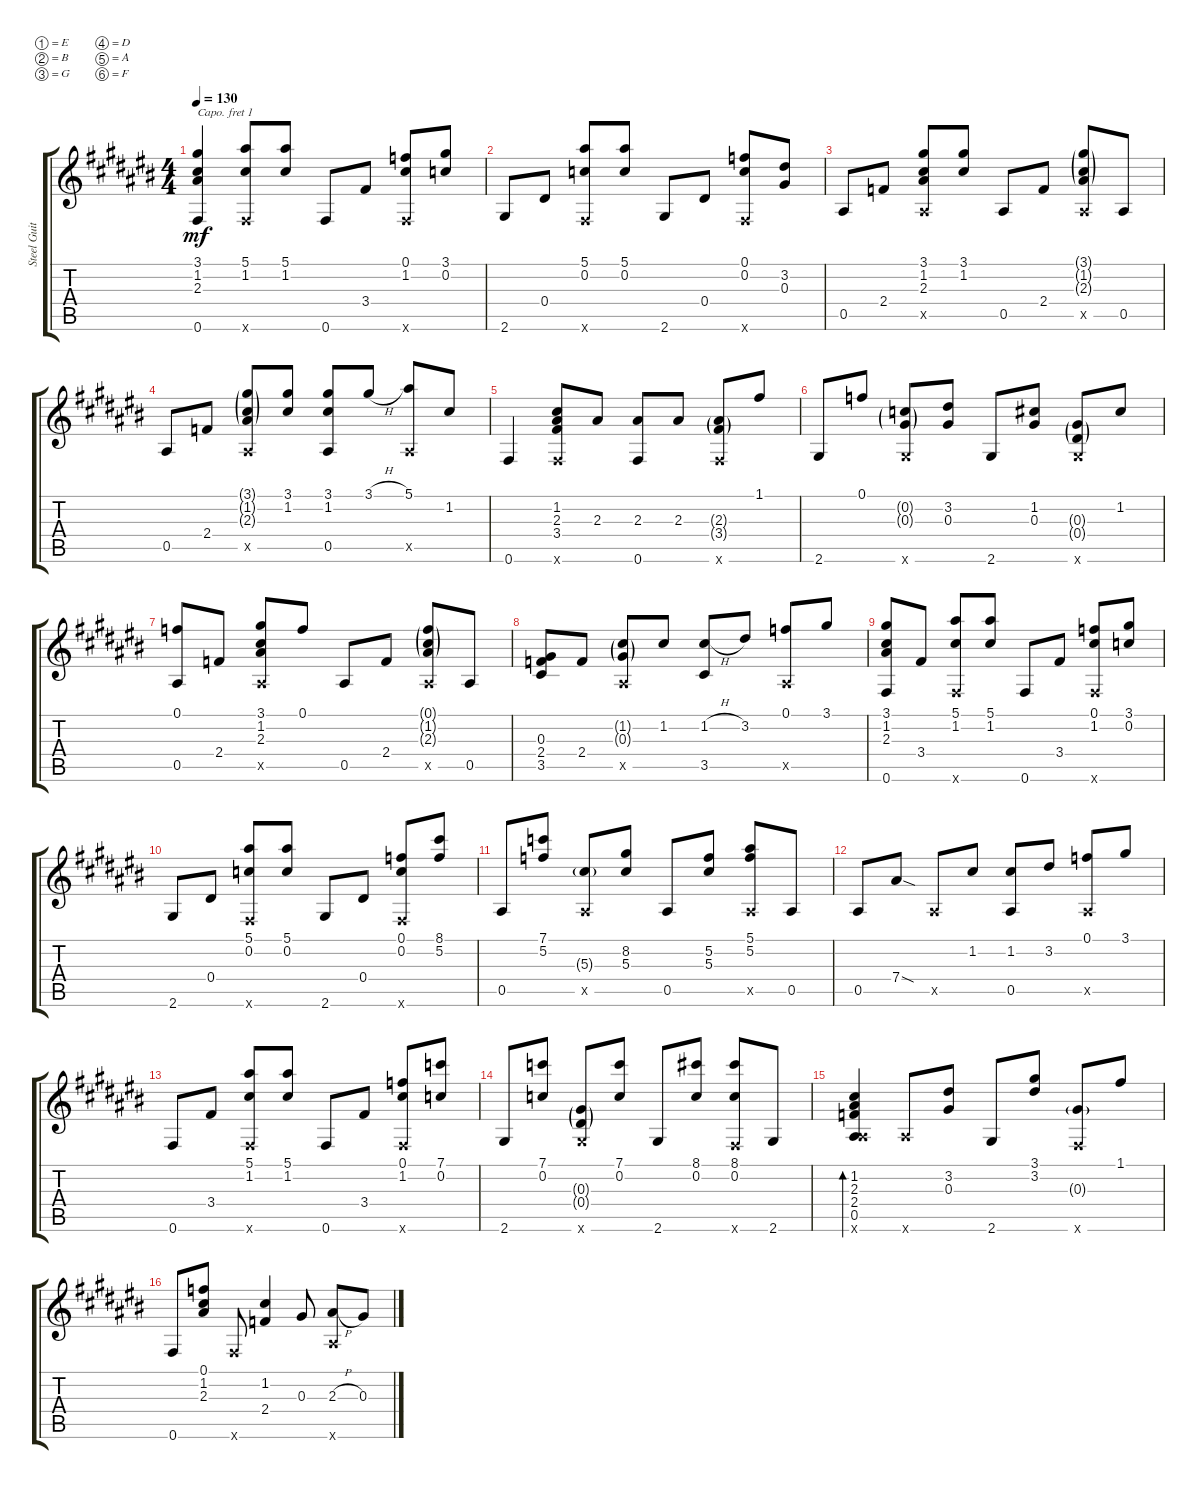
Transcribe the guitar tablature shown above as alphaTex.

\defaultSystemsLayout 4
\bracketExtendMode groupsimilarinstruments
\otherSystemsTrackNameOrientation horizontal
\track ("Steel Guitar" "Steel Guit") {instrument acousticguitarsteel}
\staff {score tabs}
\capo 1
\tuning (E4 B3 G3 D3 A2 F2)
\ts (4 4)
\tempo 130
\clef g2
\ks c#
(3.1{acc forcenatural} 1.2{acc forcenatural} 2.3{acc forcenatural} 0.6{acc forcenatural}).4{dy mf beam Up} (5.1{acc forcenatural} 1.2{acc forcenatural} 0.6{x acc forcenatural}).8{beam Up} (5.1{acc forcenatural} 1.2{acc forcenatural}).8{beam Up} 0.6{acc forcenatural}.8{beam Up} 3.4{acc forcenatural}.8{beam Up} (0.1{acc forcenatural} 1.2{acc forcenatural} 0.6{x acc forcenatural}).8{beam Up} (3.1{acc forcenatural} 0.2{acc forcenatural}).8{beam Up} |
2.6{acc forcenatural}.8{beam Up} 0.4{acc forcenatural}.8{beam Up} (0.2{acc forcenatural} 5.1{acc forcenatural} 0.6{x acc forcenatural}).8{beam Up} (5.1{acc forcenatural} 0.2{acc forcenatural}).8{beam Up} 2.6{acc forcenatural}.8{beam Up} 0.4{acc forcenatural}.8{beam Up} (0.2{acc forcenatural} 0.1{acc forcenatural} 0.6{x acc forcenatural}).8{beam Up} (3.2{acc forcenatural} 0.3{acc forcenatural}).8{beam Up} |
0.5{acc forcenatural}.8{beam Up} 2.4{acc forcenatural}.8{beam Up} (2.3{acc forcenatural} 3.1{acc forcenatural} 1.2{acc forcenatural} 0.5{x acc forcenatural}).8{beam Up} (3.1{acc forcenatural} 1.2{acc forcenatural}).8{beam Up} 0.5{acc forcenatural}.8{beam Up} 2.4{acc forcenatural}.8{beam Up} (2.3{g acc forcenatural} 1.2{g acc forcenatural} 3.1{g acc forcenatural} 0.5{x acc forcenatural}).8{beam Up} 0.5{acc forcenatural}.8{beam Up} |
0.5{acc forcenatural}.8{beam Up} 2.4{acc forcenatural}.8{beam Up} (2.3{g acc forcenatural} 1.2{g acc forcenatural} 3.1{g acc forcenatural} 0.5{x acc forcenatural}).8{beam Up} (3.1{acc forcenatural} 1.2{acc forcenatural}).8{beam Up} (3.1{acc forcenatural} 1.2{acc forcenatural} 0.5{acc forcenatural}).8{beam Up} 3.1{h acc forcenatural}.8{beam Up} (5.1{acc forcenatural} 0.5{x acc forcenatural}).8{beam Up} 1.2{acc forcenatural}.8{beam Up} |
0.6{acc forcenatural}.4{beam Up} (3.4{acc forcenatural} 2.3{acc forcenatural} 1.2{acc forcenatural} 0.6{x acc forcenatural}).8{beam Up} 2.3{acc forcenatural}.8{beam Up} (2.3{acc forcenatural} 0.6{acc forcenatural}).8{beam Up} 2.3{acc forcenatural}.8{beam Up} (2.3{g acc forcenatural} 3.4{g acc forcenatural} 0.6{x acc forcenatural}).8{beam Up} 1.1{acc forcenatural}.8{beam Up} |
2.6{acc forcenatural}.8{beam Up} 0.1{acc forcenatural}.8{beam Up} (0.3{g acc forcenatural} 0.2{g acc forcenatural} 2.6{x acc forcenatural}).8{beam Up} (3.2{acc forcenatural} 0.3{acc forcenatural}).8{beam Up} 2.6{acc forcenatural}.8{beam Up} (0.3{acc forcenatural} 1.2{acc forcenatural}).8{beam Up} (2.6{x acc forcenatural} 0.3{g acc forcenatural} 0.4{g acc forcenatural}).8{beam Up} 1.2{acc forcenatural}.8{beam Up} |
(0.5{acc forcenatural} 0.1{acc forcenatural}).8{beam Up} 2.4{acc forcenatural}.8{beam Up} (2.3{acc forcenatural} 1.2{acc forcenatural} 3.1{acc forcenatural} 0.5{x acc forcenatural}).8{beam Up} 0.1{acc forcenatural}.8{beam Up} 0.5{acc forcenatural}.8{beam Up} 2.4{acc forcenatural}.8{beam Up} (2.3{g acc forcenatural} 1.2{g acc forcenatural} 0.1{g acc forcenatural} 0.5{x acc forcenatural}).8{beam Up} 0.5{acc forcenatural}.8{beam Up} |
(3.5{acc forcenatural} 2.4{acc forcenatural} 0.3{acc forcenatural}).8{beam Up} 2.4{acc forcenatural}.8{beam Up} (0.3{g acc forcenatural} 1.2{g acc forcenatural} 0.5{x acc forcenatural}).8{beam Up} 1.2{acc forcenatural}.8{beam Up} (1.2{h acc forcenatural} 3.5{acc forcenatural}).8{beam Up} 3.2{acc forcenatural}.8{beam Up} (0.1{acc forcenatural} 0.5{x acc forcenatural}).8{beam Up} 3.1{acc forcenatural}.8{beam Up} |
(3.1{acc forcenatural} 1.2{acc forcenatural} 2.3{acc forcenatural} 0.6{acc forcenatural}).8{beam Up} 3.4{acc forcenatural}.8{beam Up} (5.1{acc forcenatural} 1.2{acc forcenatural} 0.6{x acc forcenatural}).8{beam Up} (5.1{acc forcenatural} 1.2{acc forcenatural}).8{beam Up} 0.6{acc forcenatural}.8{beam Up} 3.4{acc forcenatural}.8{beam Up} (0.1{acc forcenatural} 1.2{acc forcenatural} 0.6{x acc forcenatural}).8{beam Up} (3.1{acc forcenatural} 0.2{acc forcenatural}).8{beam Up} |
2.6{acc forcenatural}.8{beam Up} 0.4{acc forcenatural}.8{beam Up} (0.2{acc forcenatural} 5.1{acc forcenatural} 0.6{x acc forcenatural}).8{beam Up} (5.1{acc forcenatural} 0.2{acc forcenatural}).8{beam Up} 2.6{acc forcenatural}.8{beam Up} 0.4{acc forcenatural}.8{beam Up} (0.2{acc forcenatural} 0.1{acc forcenatural} 0.6{x acc forcenatural}).8{beam Up} (5.2{acc forcenatural} 8.1{acc forcenatural}).8{beam Up} |
0.5{acc forcenatural}.8{beam Up} (5.2{acc forcenatural} 7.1{acc forcenatural}).8{beam Up} (0.5{x acc forcenatural} 5.3{g acc forcenatural}).8{beam Up} (8.2{acc forcenatural} 5.3{acc forcenatural}).8{beam Up} 0.5{acc forcenatural}.8{beam Up} (5.3{acc forcenatural} 5.2{acc forcenatural}).8{beam Up} (0.5{x acc forcenatural} 5.1{acc forcenatural} 5.2{acc forcenatural}).8{beam Up} 0.5{acc forcenatural}.8{beam Up} |
0.5{acc forcenatural}.8{beam Up} 7.4{sod acc forcenatural}.8{beam Up} 0.5{x acc forcenatural}.8{beam Up} 1.2{acc forcenatural}.8{beam Up} (0.5{acc forcenatural} 1.2{acc forcenatural}).8{beam Up} 3.2{acc forcenatural}.8{beam Up} (0.1{acc forcenatural} 0.5{x acc forcenatural}).8{beam Up} 3.1{acc forcenatural}.8{beam Up} |
0.6{acc forcenatural}.8{beam Up} 3.4{acc forcenatural}.8{beam Up} (5.1{acc forcenatural} 1.2{acc forcenatural} 0.6{x acc forcenatural}).8{beam Up} (5.1{acc forcenatural} 1.2{acc forcenatural}).8{beam Up} 0.6{acc forcenatural}.8{beam Up} 3.4{acc forcenatural}.8{beam Up} (0.1{acc forcenatural} 1.2{acc forcenatural} 0.6{x acc forcenatural}).8{beam Up} (7.1{acc forcenatural} 0.2{acc forcenatural}).8{beam Up} |
2.6{acc forcenatural}.8{beam Up} (0.2{acc forcenatural} 7.1{acc forcenatural}).8{beam Up} (2.6{x acc forcenatural} 0.4{g acc forcenatural} 0.3{g acc forcenatural}).8{beam Up} (0.2{acc forcenatural} 7.1{acc forcenatural}).8{beam Up} 2.6{acc forcenatural}.8{beam Up} (0.2{acc forcenatural} 8.1{acc forcenatural}).8{beam Up} (8.1{acc forcenatural} 0.2{acc forcenatural} 0.6{x acc forcenatural}).8{beam Up} 2.6{acc forcenatural}.8{beam Up} |
(0.5{acc forcenatural} 2.3{acc forcenatural} 1.2{acc forcenatural} 2.4{acc forcenatural} 4.6{x acc forcenatural}).4{bd 51 beam Up} 4.6{x acc forcenatural}.8{beam Up} (3.2{acc forcenatural} 0.3{acc forcenatural}).8{beam Up} 2.6{acc forcenatural}.8{beam Up} (3.2{acc forcenatural} 3.1{acc forcenatural}).8{beam Up} (0.3{g acc forcenatural} 0.6{x acc forcenatural}).8{beam Up} 1.1{acc forcenatural}.8{beam Up} |
0.6{acc forcenatural}.8{beam Up} (2.3{acc forcenatural} 1.2{acc forcenatural} 0.1{acc forcenatural}).8{beam Up} 0.6{x acc forcenatural}.8{beam Up} (1.2{acc forcenatural} 2.4{acc forcenatural}).4{beam Up} 0.3{acc forcenatural}.8{beam Up} (2.3{h acc forcenatural} 4.6{x acc forcenatural}).8{beam Up} 0.3{acc forcenatural}.8{beam Up}
